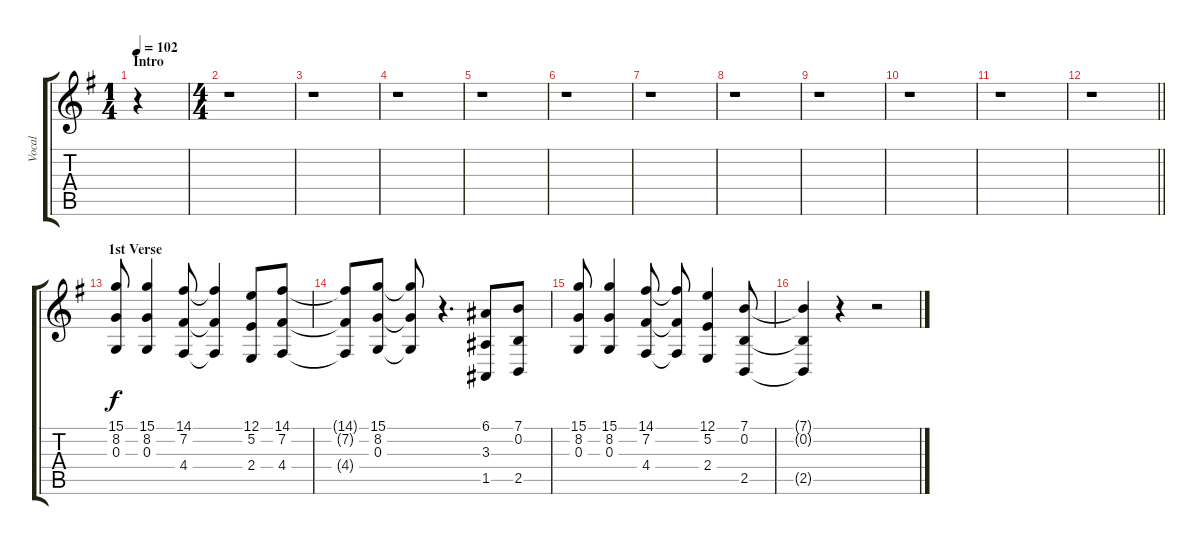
\track ("Vocal" "Vocal") {instrument stringensemble1}
\staff {score tabs}
\tuning (E4 B3 G3 D3 A2 E2) {hide}
\ts (1 4)
\section ("" "Intro")
\tempo 102
\clef g2
\ks g
r.4{dy f instrument stringensemble1} |
\ts (4 4)
r.1 |
r.1 |
r.1 |
r.1 |
r.1 |
r.1 |
r.1 |
r.1 |
r.1 |
r.1 |
\barLineRight lightlight
r.1 |
\section ("" "1st Verse")
(15.1 8.2 0.3).8 (15.1 8.2 0.3).4 (14.1 7.2 4.4).8 (14.1{t} 7.2{t} 4.4{t}).4 (12.1 5.2 2.4).8 (14.1 7.2 4.4).8 |
(14.1{t} 7.2{t} 4.4{t}).8 (15.1 8.2 0.3).8 (15.1{t} 8.2{t} 0.3{t}).8 r.4{d} (6.1 3.3 1.5).8 (7.1 0.2 2.5).8 |
(15.1 8.2 0.3).8 (15.1 8.2 0.3).4 (14.1 7.2 4.4).8 (14.1{t} 7.2{t} 4.4{t}).8 (12.1 5.2 2.4).4 (7.1 0.2 2.5).8 |
(7.1{t} 0.2{t} 2.5{t}).4 r.4 r.2
